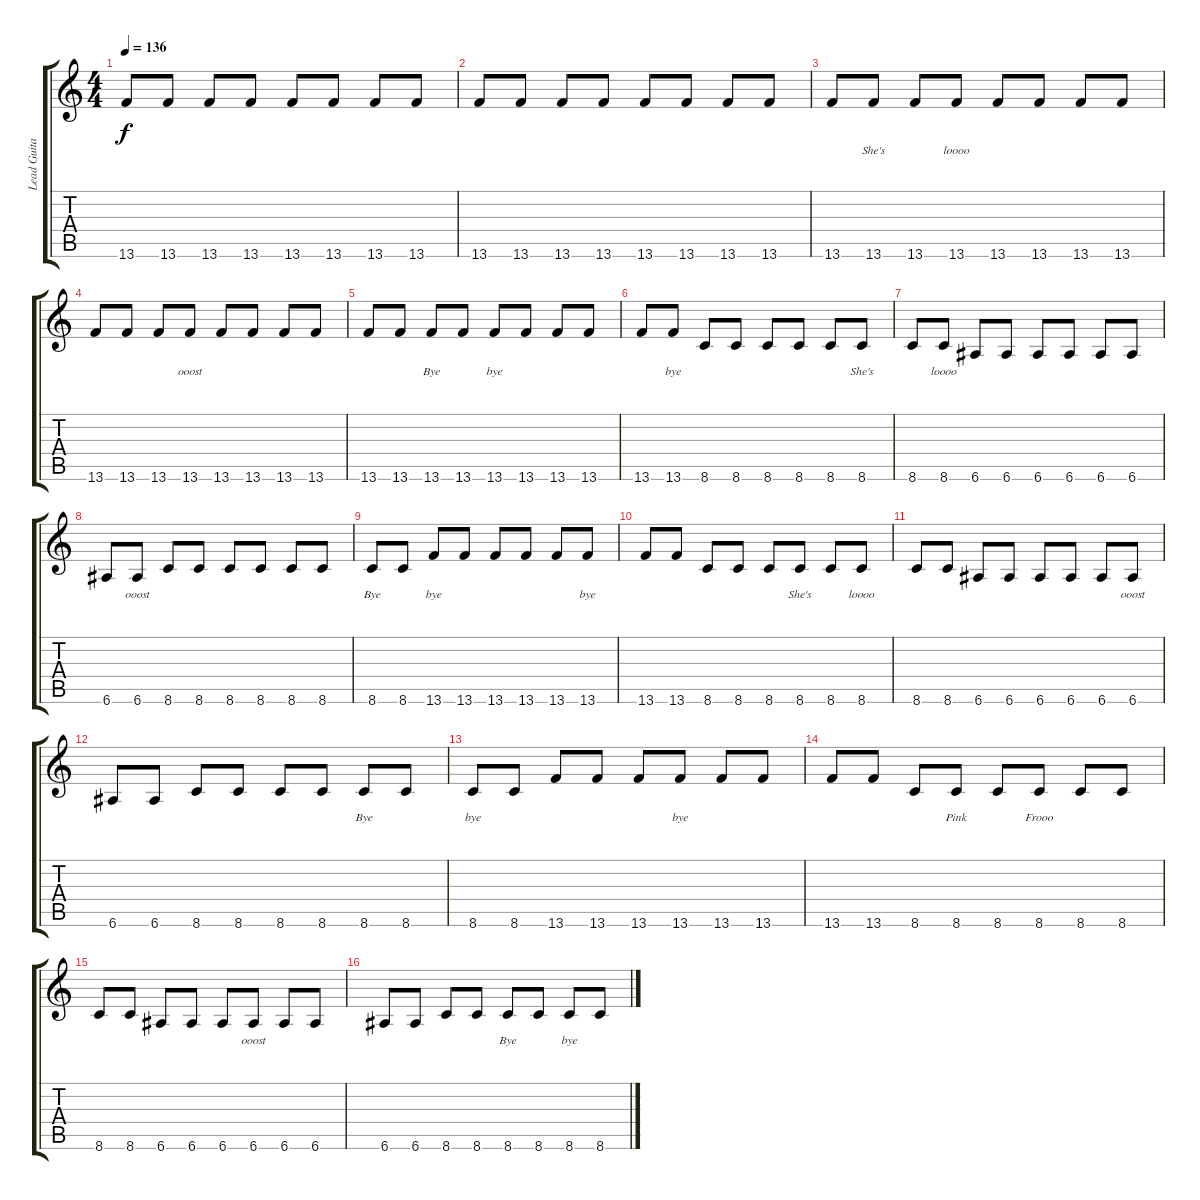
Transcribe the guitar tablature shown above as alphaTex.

\track ("Lead Guitar" "Lead Guita") {instrument electricguitarclean}
\staff {score tabs}
\tuning (E4 B3 G3 D3 A2 E2) {hide}
\ts (4 4)
\tempo 136
\clef g2
\ks c
13.6.8{lyrics (0 "") lyrics (1 "") lyrics (2 "") lyrics (3 "") lyrics (4 "") dy f} 13.6.8{lyrics (0 "") lyrics (1 "") lyrics (2 "") lyrics (3 "") lyrics (4 "")} 13.6.8{lyrics (0 "") lyrics (1 "") lyrics (2 "") lyrics (3 "") lyrics (4 "")} 13.6.8{lyrics (0 "") lyrics (1 "") lyrics (2 "") lyrics (3 "") lyrics (4 "")} 13.6.8{lyrics (0 "") lyrics (1 "") lyrics (2 "") lyrics (3 "") lyrics (4 "")} 13.6.8{lyrics (0 "") lyrics (1 "") lyrics (2 "") lyrics (3 "") lyrics (4 "")} 13.6.8{lyrics (0 "") lyrics (1 "") lyrics (2 "") lyrics (3 "") lyrics (4 "")} 13.6.8{lyrics (0 "") lyrics (1 "") lyrics (2 "") lyrics (3 "") lyrics (4 "")} |
13.6.8{lyrics (0 "") lyrics (1 "") lyrics (2 "") lyrics (3 "") lyrics (4 "")} 13.6.8{lyrics (0 "") lyrics (1 "") lyrics (2 "") lyrics (3 "") lyrics (4 "")} 13.6.8{lyrics (0 "") lyrics (1 "") lyrics (2 "") lyrics (3 "") lyrics (4 "")} 13.6.8{lyrics (0 "") lyrics (1 "") lyrics (2 "") lyrics (3 "") lyrics (4 "")} 13.6.8{lyrics (0 "") lyrics (1 "") lyrics (2 "") lyrics (3 "") lyrics (4 "")} 13.6.8{lyrics (0 "") lyrics (1 "") lyrics (2 "") lyrics (3 "") lyrics (4 "")} 13.6.8{lyrics (0 "") lyrics (1 "") lyrics (2 "") lyrics (3 "") lyrics (4 "")} 13.6.8{lyrics (0 "") lyrics (1 "") lyrics (2 "") lyrics (3 "") lyrics (4 "")} |
13.6.8{lyrics (0 "") lyrics (1 "") lyrics (2 "") lyrics (3 "") lyrics (4 "")} 13.6.8{lyrics (0 "She's") lyrics (1 "") lyrics (2 "") lyrics (3 "") lyrics (4 "")} 13.6.8{lyrics (0 "") lyrics (1 "") lyrics (2 "") lyrics (3 "") lyrics (4 "")} 13.6.8{lyrics (0 "loooo") lyrics (1 "") lyrics (2 "") lyrics (3 "") lyrics (4 "")} 13.6.8{lyrics (0 "") lyrics (1 "") lyrics (2 "") lyrics (3 "") lyrics (4 "")} 13.6.8{lyrics (0 "") lyrics (1 "") lyrics (2 "") lyrics (3 "") lyrics (4 "")} 13.6.8{lyrics (0 "") lyrics (1 "") lyrics (2 "") lyrics (3 "") lyrics (4 "")} 13.6.8{lyrics (0 "") lyrics (1 "") lyrics (2 "") lyrics (3 "") lyrics (4 "")} |
13.6.8{lyrics (0 "") lyrics (1 "") lyrics (2 "") lyrics (3 "") lyrics (4 "")} 13.6.8{lyrics (0 "") lyrics (1 "") lyrics (2 "") lyrics (3 "") lyrics (4 "")} 13.6.8{lyrics (0 "") lyrics (1 "") lyrics (2 "") lyrics (3 "") lyrics (4 "")} 13.6.8{lyrics (0 "ooost") lyrics (1 "") lyrics (2 "") lyrics (3 "") lyrics (4 "")} 13.6.8{lyrics (0 "") lyrics (1 "") lyrics (2 "") lyrics (3 "") lyrics (4 "")} 13.6.8{lyrics (0 "") lyrics (1 "") lyrics (2 "") lyrics (3 "") lyrics (4 "")} 13.6.8{lyrics (0 "") lyrics (1 "") lyrics (2 "") lyrics (3 "") lyrics (4 "")} 13.6.8{lyrics (0 "") lyrics (1 "") lyrics (2 "") lyrics (3 "") lyrics (4 "")} |
13.6.8{lyrics (0 "") lyrics (1 "") lyrics (2 "") lyrics (3 "") lyrics (4 "")} 13.6.8{lyrics (0 "") lyrics (1 "") lyrics (2 "") lyrics (3 "") lyrics (4 "")} 13.6.8{lyrics (0 "Bye") lyrics (1 "") lyrics (2 "") lyrics (3 "") lyrics (4 "")} 13.6.8{lyrics (0 "") lyrics (1 "") lyrics (2 "") lyrics (3 "") lyrics (4 "")} 13.6.8{lyrics (0 "bye") lyrics (1 "") lyrics (2 "") lyrics (3 "") lyrics (4 "")} 13.6.8{lyrics (0 "") lyrics (1 "") lyrics (2 "") lyrics (3 "") lyrics (4 "")} 13.6.8{lyrics (0 "") lyrics (1 "") lyrics (2 "") lyrics (3 "") lyrics (4 "")} 13.6.8{lyrics (0 "") lyrics (1 "") lyrics (2 "") lyrics (3 "") lyrics (4 "")} |
13.6.8{lyrics (0 "") lyrics (1 "") lyrics (2 "") lyrics (3 "") lyrics (4 "")} 13.6.8{lyrics (0 "bye") lyrics (1 "") lyrics (2 "") lyrics (3 "") lyrics (4 "")} 8.6.8{lyrics (0 "") lyrics (1 "") lyrics (2 "") lyrics (3 "") lyrics (4 "")} 8.6.8{lyrics (0 "") lyrics (1 "") lyrics (2 "") lyrics (3 "") lyrics (4 "")} 8.6.8{lyrics (0 "") lyrics (1 "") lyrics (2 "") lyrics (3 "") lyrics (4 "")} 8.6.8{lyrics (0 "") lyrics (1 "") lyrics (2 "") lyrics (3 "") lyrics (4 "")} 8.6.8{lyrics (0 "") lyrics (1 "") lyrics (2 "") lyrics (3 "") lyrics (4 "")} 8.6.8{lyrics (0 "She's") lyrics (1 "") lyrics (2 "") lyrics (3 "") lyrics (4 "")} |
8.6.8{lyrics (0 "") lyrics (1 "") lyrics (2 "") lyrics (3 "") lyrics (4 "")} 8.6.8{lyrics (0 "loooo") lyrics (1 "") lyrics (2 "") lyrics (3 "") lyrics (4 "")} 6.6.8{lyrics (0 "") lyrics (1 "") lyrics (2 "") lyrics (3 "") lyrics (4 "")} 6.6.8{lyrics (0 "") lyrics (1 "") lyrics (2 "") lyrics (3 "") lyrics (4 "")} 6.6.8{lyrics (0 "") lyrics (1 "") lyrics (2 "") lyrics (3 "") lyrics (4 "")} 6.6.8{lyrics (0 "") lyrics (1 "") lyrics (2 "") lyrics (3 "") lyrics (4 "")} 6.6.8{lyrics (0 "") lyrics (1 "") lyrics (2 "") lyrics (3 "") lyrics (4 "")} 6.6.8{lyrics (0 "") lyrics (1 "") lyrics (2 "") lyrics (3 "") lyrics (4 "")} |
6.6.8{lyrics (0 "") lyrics (1 "") lyrics (2 "") lyrics (3 "") lyrics (4 "")} 6.6.8{lyrics (0 "ooost") lyrics (1 "") lyrics (2 "") lyrics (3 "") lyrics (4 "")} 8.6.8{lyrics (0 "") lyrics (1 "") lyrics (2 "") lyrics (3 "") lyrics (4 "")} 8.6.8{lyrics (0 "") lyrics (1 "") lyrics (2 "") lyrics (3 "") lyrics (4 "")} 8.6.8{lyrics (0 "") lyrics (1 "") lyrics (2 "") lyrics (3 "") lyrics (4 "")} 8.6.8{lyrics (0 "") lyrics (1 "") lyrics (2 "") lyrics (3 "") lyrics (4 "")} 8.6.8{lyrics (0 "") lyrics (1 "") lyrics (2 "") lyrics (3 "") lyrics (4 "")} 8.6.8{lyrics (0 "") lyrics (1 "") lyrics (2 "") lyrics (3 "") lyrics (4 "")} |
8.6.8{lyrics (0 "Bye") lyrics (1 "") lyrics (2 "") lyrics (3 "") lyrics (4 "")} 8.6.8{lyrics (0 "") lyrics (1 "") lyrics (2 "") lyrics (3 "") lyrics (4 "")} 13.6.8{lyrics (0 "bye") lyrics (1 "") lyrics (2 "") lyrics (3 "") lyrics (4 "")} 13.6.8{lyrics (0 "") lyrics (1 "") lyrics (2 "") lyrics (3 "") lyrics (4 "")} 13.6.8{lyrics (0 "") lyrics (1 "") lyrics (2 "") lyrics (3 "") lyrics (4 "")} 13.6.8{lyrics (0 "") lyrics (1 "") lyrics (2 "") lyrics (3 "") lyrics (4 "")} 13.6.8{lyrics (0 "") lyrics (1 "") lyrics (2 "") lyrics (3 "") lyrics (4 "")} 13.6.8{lyrics (0 "bye") lyrics (1 "") lyrics (2 "") lyrics (3 "") lyrics (4 "")} |
13.6.8{lyrics (0 "") lyrics (1 "") lyrics (2 "") lyrics (3 "") lyrics (4 "")} 13.6.8{lyrics (0 "") lyrics (1 "") lyrics (2 "") lyrics (3 "") lyrics (4 "")} 8.6.8{lyrics (0 "") lyrics (1 "") lyrics (2 "") lyrics (3 "") lyrics (4 "")} 8.6.8{lyrics (0 "") lyrics (1 "") lyrics (2 "") lyrics (3 "") lyrics (4 "")} 8.6.8{lyrics (0 "") lyrics (1 "") lyrics (2 "") lyrics (3 "") lyrics (4 "")} 8.6.8{lyrics (0 "She's") lyrics (1 "") lyrics (2 "") lyrics (3 "") lyrics (4 "")} 8.6.8{lyrics (0 "") lyrics (1 "") lyrics (2 "") lyrics (3 "") lyrics (4 "")} 8.6.8{lyrics (0 "loooo") lyrics (1 "") lyrics (2 "") lyrics (3 "") lyrics (4 "")} |
8.6.8{lyrics (0 "") lyrics (1 "") lyrics (2 "") lyrics (3 "") lyrics (4 "")} 8.6.8{lyrics (0 "") lyrics (1 "") lyrics (2 "") lyrics (3 "") lyrics (4 "")} 6.6.8{lyrics (0 "") lyrics (1 "") lyrics (2 "") lyrics (3 "") lyrics (4 "")} 6.6.8{lyrics (0 "") lyrics (1 "") lyrics (2 "") lyrics (3 "") lyrics (4 "")} 6.6.8{lyrics (0 "") lyrics (1 "") lyrics (2 "") lyrics (3 "") lyrics (4 "")} 6.6.8{lyrics (0 "") lyrics (1 "") lyrics (2 "") lyrics (3 "") lyrics (4 "")} 6.6.8{lyrics (0 "") lyrics (1 "") lyrics (2 "") lyrics (3 "") lyrics (4 "")} 6.6.8{lyrics (0 "ooost") lyrics (1 "") lyrics (2 "") lyrics (3 "") lyrics (4 "")} |
6.6.8{lyrics (0 "") lyrics (1 "") lyrics (2 "") lyrics (3 "") lyrics (4 "")} 6.6.8{lyrics (0 "") lyrics (1 "") lyrics (2 "") lyrics (3 "") lyrics (4 "")} 8.6.8{lyrics (0 "") lyrics (1 "") lyrics (2 "") lyrics (3 "") lyrics (4 "")} 8.6.8{lyrics (0 "") lyrics (1 "") lyrics (2 "") lyrics (3 "") lyrics (4 "")} 8.6.8{lyrics (0 "") lyrics (1 "") lyrics (2 "") lyrics (3 "") lyrics (4 "")} 8.6.8{lyrics (0 "") lyrics (1 "") lyrics (2 "") lyrics (3 "") lyrics (4 "")} 8.6.8{lyrics (0 "Bye") lyrics (1 "") lyrics (2 "") lyrics (3 "") lyrics (4 "")} 8.6.8{lyrics (0 "") lyrics (1 "") lyrics (2 "") lyrics (3 "") lyrics (4 "")} |
8.6.8{lyrics (0 "bye") lyrics (1 "") lyrics (2 "") lyrics (3 "") lyrics (4 "")} 8.6.8{lyrics (0 "") lyrics (1 "") lyrics (2 "") lyrics (3 "") lyrics (4 "")} 13.6.8{lyrics (0 "") lyrics (1 "") lyrics (2 "") lyrics (3 "") lyrics (4 "")} 13.6.8{lyrics (0 "") lyrics (1 "") lyrics (2 "") lyrics (3 "") lyrics (4 "")} 13.6.8{lyrics (0 "") lyrics (1 "") lyrics (2 "") lyrics (3 "") lyrics (4 "")} 13.6.8{lyrics (0 "bye") lyrics (1 "") lyrics (2 "") lyrics (3 "") lyrics (4 "")} 13.6.8{lyrics (0 "") lyrics (1 "") lyrics (2 "") lyrics (3 "") lyrics (4 "")} 13.6.8{lyrics (0 "") lyrics (1 "") lyrics (2 "") lyrics (3 "") lyrics (4 "")} |
13.6.8{lyrics (0 "") lyrics (1 "") lyrics (2 "") lyrics (3 "") lyrics (4 "")} 13.6.8{lyrics (0 "") lyrics (1 "") lyrics (2 "") lyrics (3 "") lyrics (4 "")} 8.6.8{lyrics (0 "") lyrics (1 "") lyrics (2 "") lyrics (3 "") lyrics (4 "")} 8.6.8{lyrics (0 "Pink") lyrics (1 "") lyrics (2 "") lyrics (3 "") lyrics (4 "")} 8.6.8{lyrics (0 "") lyrics (1 "") lyrics (2 "") lyrics (3 "") lyrics (4 "")} 8.6.8{lyrics (0 "Frooo") lyrics (1 "") lyrics (2 "") lyrics (3 "") lyrics (4 "")} 8.6.8{lyrics (0 "") lyrics (1 "") lyrics (2 "") lyrics (3 "") lyrics (4 "")} 8.6.8{lyrics (0 "") lyrics (1 "") lyrics (2 "") lyrics (3 "") lyrics (4 "")} |
8.6.8{lyrics (0 "") lyrics (1 "") lyrics (2 "") lyrics (3 "") lyrics (4 "")} 8.6.8{lyrics (0 "") lyrics (1 "") lyrics (2 "") lyrics (3 "") lyrics (4 "")} 6.6.8{lyrics (0 "") lyrics (1 "") lyrics (2 "") lyrics (3 "") lyrics (4 "")} 6.6.8{lyrics (0 "") lyrics (1 "") lyrics (2 "") lyrics (3 "") lyrics (4 "")} 6.6.8{lyrics (0 "") lyrics (1 "") lyrics (2 "") lyrics (3 "") lyrics (4 "")} 6.6.8{lyrics (0 "ooost") lyrics (1 "") lyrics (2 "") lyrics (3 "") lyrics (4 "")} 6.6.8{lyrics (0 "") lyrics (1 "") lyrics (2 "") lyrics (3 "") lyrics (4 "")} 6.6.8{lyrics (0 "") lyrics (1 "") lyrics (2 "") lyrics (3 "") lyrics (4 "")} |
6.6.8{lyrics (0 "") lyrics (1 "") lyrics (2 "") lyrics (3 "") lyrics (4 "")} 6.6.8{lyrics (0 "") lyrics (1 "") lyrics (2 "") lyrics (3 "") lyrics (4 "")} 8.6.8{lyrics (0 "") lyrics (1 "") lyrics (2 "") lyrics (3 "") lyrics (4 "")} 8.6.8{lyrics (0 "") lyrics (1 "") lyrics (2 "") lyrics (3 "") lyrics (4 "")} 8.6.8{lyrics (0 "Bye") lyrics (1 "") lyrics (2 "") lyrics (3 "") lyrics (4 "")} 8.6.8{lyrics (0 "") lyrics (1 "") lyrics (2 "") lyrics (3 "") lyrics (4 "")} 8.6.8{lyrics (0 "bye") lyrics (1 "") lyrics (2 "") lyrics (3 "") lyrics (4 "")} 8.6.8{lyrics (0 "") lyrics (1 "") lyrics (2 "") lyrics (3 "") lyrics (4 "")}
